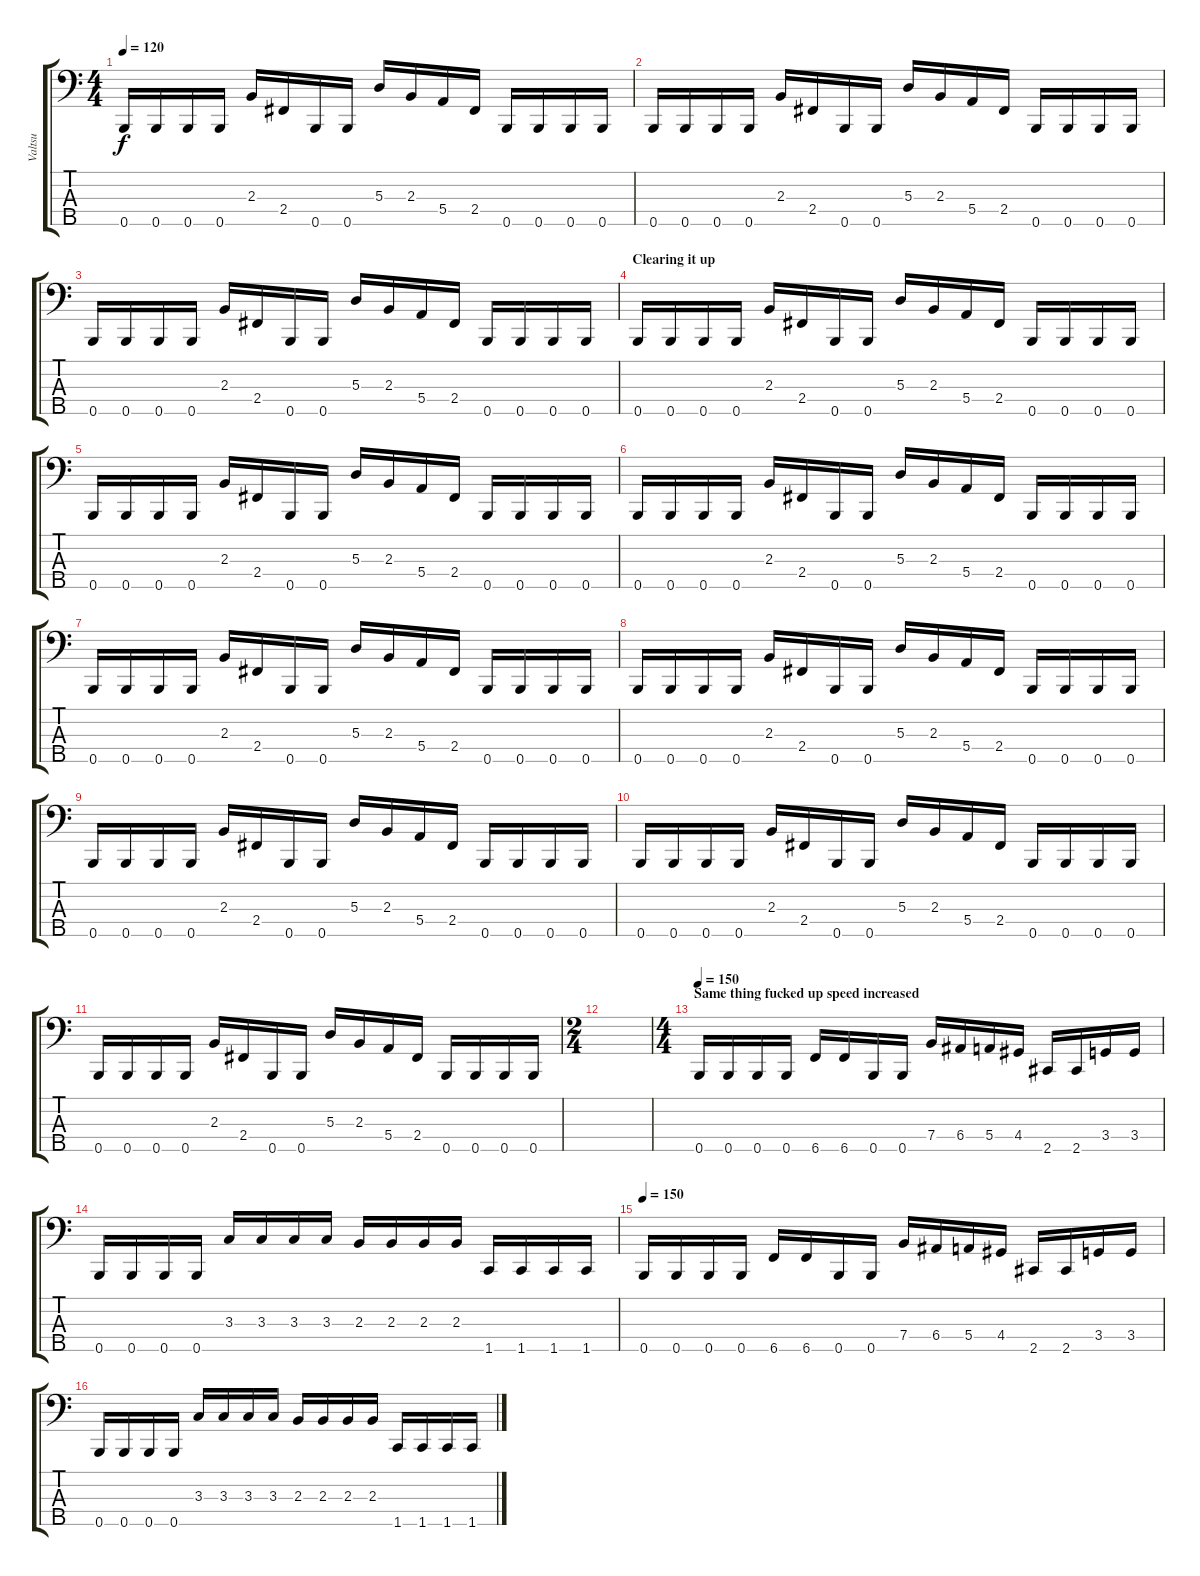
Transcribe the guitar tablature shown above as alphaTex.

\track ("Valtsu" "Valtsu") {instrument electricbasspick}
\staff {score tabs}
\tuning (G2 D2 A1 E1 B0) {hide}
\ts (4 4)
\tempo 120
\clef f4
\ks c
0.5.16{dy f} 0.5.16 0.5.16 0.5.16 2.3.16 2.4.16 0.5.16 0.5.16 5.3.16 2.3.16 5.4.16 2.4.16 0.5.16 0.5.16 0.5.16 0.5.16 |
0.5.16 0.5.16 0.5.16 0.5.16 2.3.16 2.4.16 0.5.16 0.5.16 5.3.16 2.3.16 5.4.16 2.4.16 0.5.16 0.5.16 0.5.16 0.5.16 |
0.5.16 0.5.16 0.5.16 0.5.16 2.3.16 2.4.16 0.5.16 0.5.16 5.3.16 2.3.16 5.4.16 2.4.16 0.5.16 0.5.16 0.5.16 0.5.16 |
\section ("" "Clearing it up")
0.5.16 0.5.16 0.5.16 0.5.16 2.3.16 2.4.16 0.5.16 0.5.16 5.3.16 2.3.16 5.4.16 2.4.16 0.5.16 0.5.16 0.5.16 0.5.16 |
0.5.16 0.5.16 0.5.16 0.5.16 2.3.16 2.4.16 0.5.16 0.5.16 5.3.16 2.3.16 5.4.16 2.4.16 0.5.16 0.5.16 0.5.16 0.5.16 |
0.5.16 0.5.16 0.5.16 0.5.16 2.3.16 2.4.16 0.5.16 0.5.16 5.3.16 2.3.16 5.4.16 2.4.16 0.5.16 0.5.16 0.5.16 0.5.16 |
0.5.16 0.5.16 0.5.16 0.5.16 2.3.16 2.4.16 0.5.16 0.5.16 5.3.16 2.3.16 5.4.16 2.4.16 0.5.16 0.5.16 0.5.16 0.5.16 |
0.5.16 0.5.16 0.5.16 0.5.16 2.3.16 2.4.16 0.5.16 0.5.16 5.3.16 2.3.16 5.4.16 2.4.16 0.5.16 0.5.16 0.5.16 0.5.16 |
0.5.16 0.5.16 0.5.16 0.5.16 2.3.16 2.4.16 0.5.16 0.5.16 5.3.16 2.3.16 5.4.16 2.4.16 0.5.16 0.5.16 0.5.16 0.5.16 |
0.5.16 0.5.16 0.5.16 0.5.16 2.3.16 2.4.16 0.5.16 0.5.16 5.3.16 2.3.16 5.4.16 2.4.16 0.5.16 0.5.16 0.5.16 0.5.16 |
0.5.16 0.5.16 0.5.16 0.5.16 2.3.16 2.4.16 0.5.16 0.5.16 5.3.16 2.3.16 5.4.16 2.4.16 0.5.16 0.5.16 0.5.16 0.5.16 |
\ts (2 4)
|
\ts (4 4)
\section ("" "Same thing fucked up speed increased")
\tempo 150
0.5.16 0.5.16 0.5.16 0.5.16 6.5.16 6.5.16 0.5.16 0.5.16 7.4.16 6.4.16 5.4.16 4.4.16 2.5.16 2.5.16 3.4.16 3.4.16 |
0.5.16 0.5.16 0.5.16 0.5.16 3.3.16 3.3.16 3.3.16 3.3.16 2.3.16 2.3.16 2.3.16 2.3.16 1.5.16 1.5.16 1.5.16 1.5.16 |
\tempo 150
0.5.16 0.5.16 0.5.16 0.5.16 6.5.16 6.5.16 0.5.16 0.5.16 7.4.16 6.4.16 5.4.16 4.4.16 2.5.16 2.5.16 3.4.16 3.4.16 |
0.5.16 0.5.16 0.5.16 0.5.16 3.3.16 3.3.16 3.3.16 3.3.16 2.3.16 2.3.16 2.3.16 2.3.16 1.5.16 1.5.16 1.5.16 1.5.16
